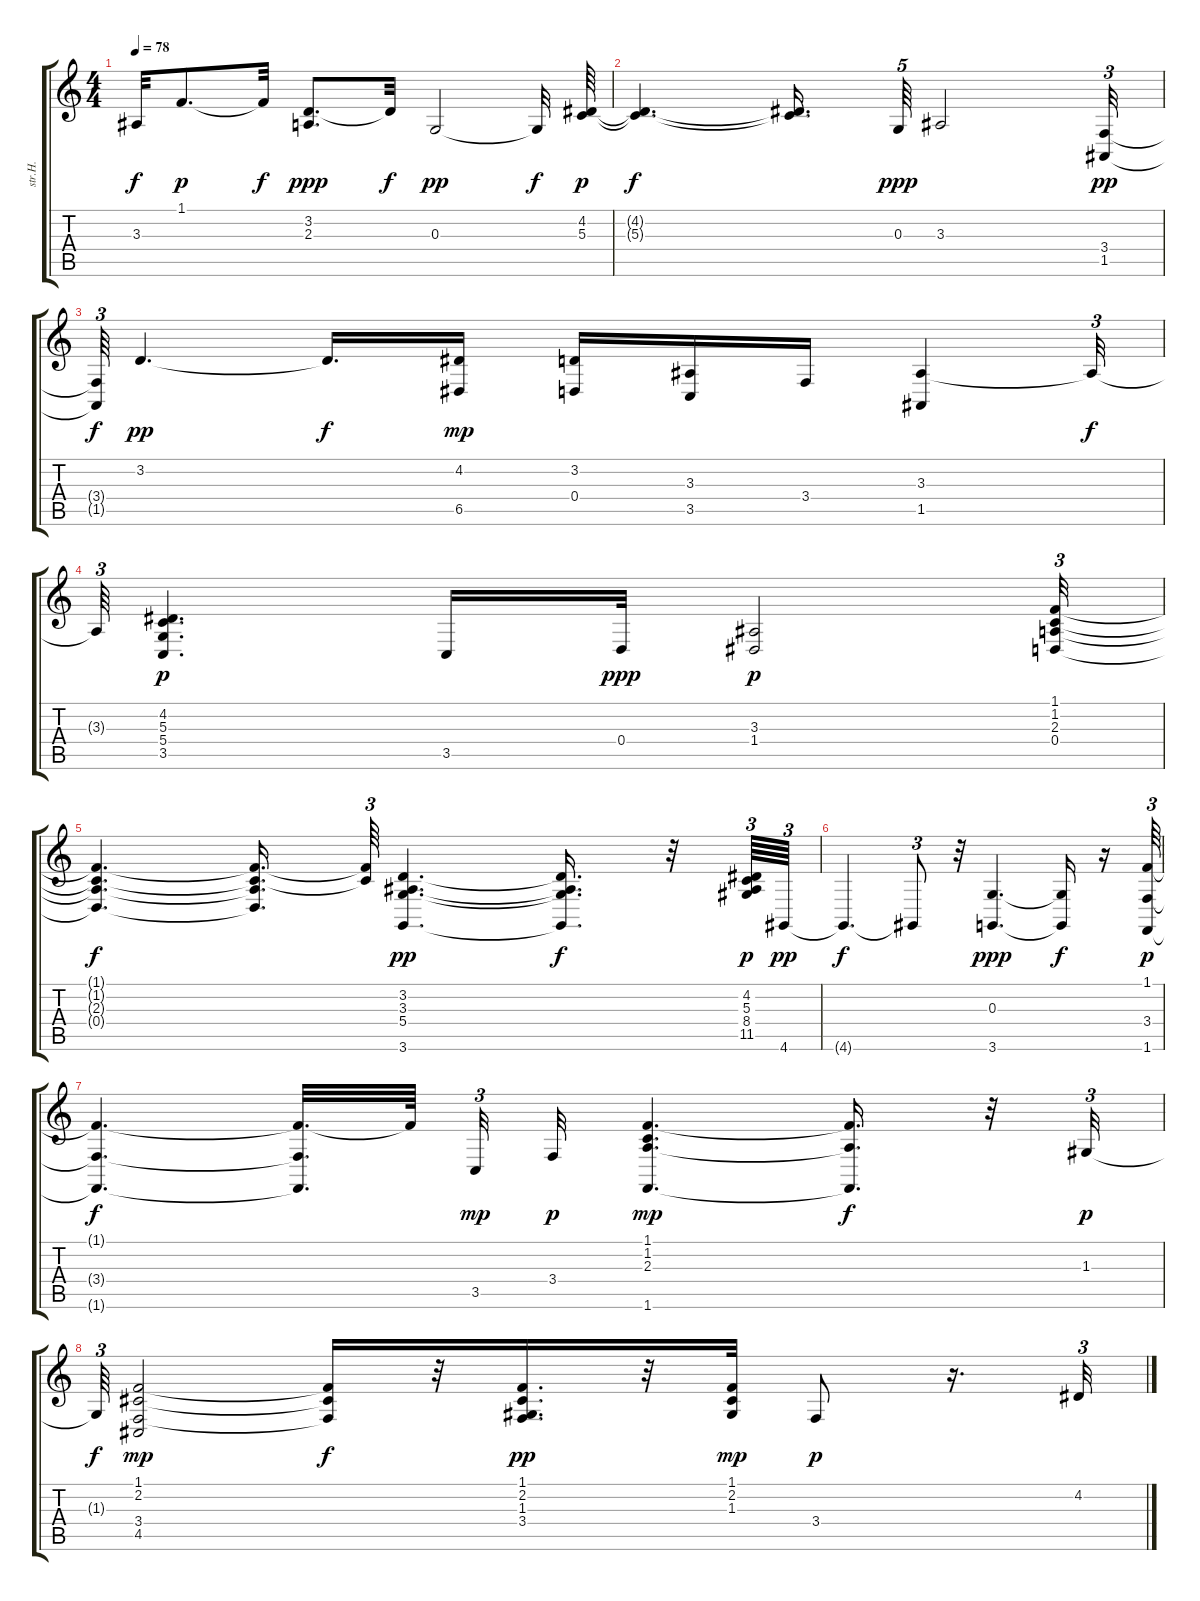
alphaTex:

\track ("str.H." "str.H.") {instrument stringensemble2}
\staff {score tabs}
\tuning (E4 B3 G3 D3 A2 E2) {hide}
\ts (4 4)
\tempo 78
\clef g2
\ks c
3.3{t}.32{dy f} 1.1.8{d dy p} 1.1{t}.32{dy f} (3.2 2.3).8{d dy ppp} 3.2{t}.32{dy f} 0.3.2{dy pp} 0.3{t}.32{dy f} (4.2 5.3).64{dy p} |
(4.2{t} 5.3{t}).4{d dy f} (4.2{t} 5.3{t}).16{d} 0.3.64{tu (5 4) dy ppp} 3.3.2 (3.4 1.5).32{tu (3 2) dy pp} |
(3.4{t} 1.5{t}).64{tu (3 2) dy f} 3.2.4{d dy pp} 3.2{t}.16{d dy f} (4.2 6.5).16{dy mp} (3.2 0.4).16 (3.3 3.5).16 3.4.16 (3.3 1.5).4 3.3{t}.32{tu (3 2) dy f} |
3.3{t}.64{tu (3 2)} (4.2 5.3 5.4 3.5).4{d dy p} 3.5.16 0.4.32{dy ppp} (3.3 1.4).2{dy p} (1.1 1.2 2.3 0.4).32{tu (3 2)} |
(1.1{t} 1.2{t} 2.3{t} 0.4{t}).4{d dy f} (1.1{t} 1.2{t} 2.3{t} 0.4{t}).16{d} (1.1{t} 1.2{t}).64{tu (3 2)} (3.2 3.3 5.4 3.6).4{d dy pp} (3.2{t} 3.3{t} 5.4{t} 3.6{t}).16{d dy f} r.32 (4.2 5.3 8.4 11.5).64{tu (3 2) dy p} 4.6.64{tu (3 2) dy pp} |
4.6{t}.4{d dy f} 4.6{t}.8{tu (3 2)} r.32 (0.3 3.6).4{d dy ppp} (0.3{t} 3.6{t}).16{dy f} r.16 (1.1 3.4 1.6).64{tu (3 2) dy p} |
(1.1{t} 3.4{t} 1.6{t}).4{d dy f} (1.1{t} 3.4{t} 1.6{t}).32{d} 1.1{t}.64{beam splitsecondary} 3.5.32{tu (3 2) dy mp} 3.4.32{dy p} (1.1 1.2 2.3 1.6).4{d dy mp} (1.1{t} 2.3{t} 1.6{t}).16{d dy f} r.32 1.3.32{tu (3 2) dy p} |
1.3{t}.64{tu (3 2) dy f} (1.1 2.2 3.4 4.5).2{dy mp} (1.1{t} 2.2{t} 3.4{t}).16{dy f} r.32 (1.1 2.2 1.3 3.4).16{d dy pp} r.32 (1.1 2.2 1.3).32{dy mp} 3.4.8{dy p} r.16{d} 4.2.32{tu (3 2)}
